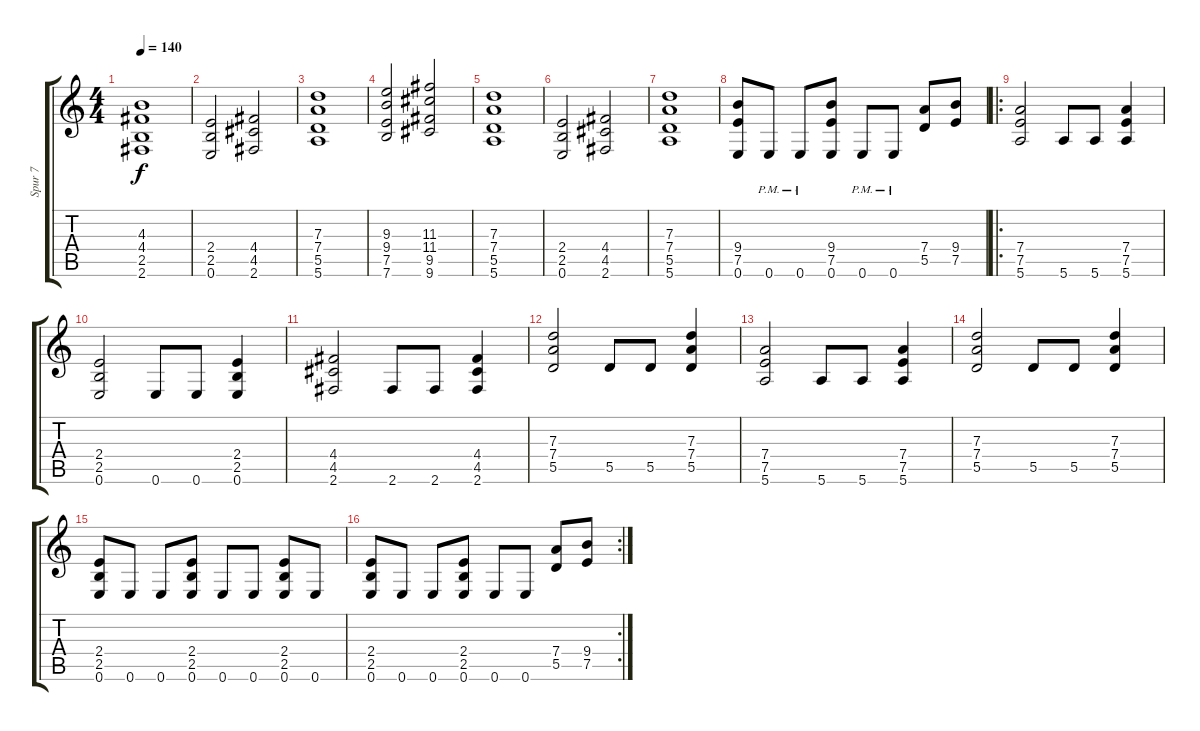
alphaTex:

\track ("Spur 7" "Spur 7") {instrument overdrivenguitar}
\staff {score tabs}
\tuning (E4 B3 G3 D3 A2 E2) {hide}
\ts (4 4)
\tempo 140
\clef g2
\ks c
(4.3 4.4 2.5 2.6).1{dy f} |
(2.4 2.5 0.6).2 (4.4 4.5 2.6).2 |
(7.3 7.4 5.5 5.6).1 |
(9.3 9.4 7.5 7.6).2 (11.3 11.4 9.5 9.6).2 |
(7.3 7.4 5.5 5.6).1 |
(2.4 2.5 0.6).2 (4.4 4.5 2.6).2 |
(7.3 7.4 5.5 5.6).1 |
(9.4 7.5 0.6).8 0.6{pm}.8 0.6{pm}.8 (9.4 7.5 0.6).8 0.6{pm}.8 0.6{pm}.8 (7.4 5.5).8 (9.4 7.5).8 |
\ro
(7.4 7.5 5.6).2 5.6.8 5.6.8 (7.4 7.5 5.6).4 |
(2.4 2.5 0.6).2 0.6.8 0.6.8 (2.4 2.5 0.6).4 |
(4.4 4.5 2.6).2 2.6.8 2.6.8 (4.4 4.5 2.6).4 |
(7.3 7.4 5.5).2 5.5.8 5.5.8 (7.3 7.4 5.5).4 |
(7.4 7.5 5.6).2 5.6.8 5.6.8 (7.4 7.5 5.6).4 |
(7.3 7.4 5.5).2 5.5.8 5.5.8 (7.3 7.4 5.5).4 |
(2.4 2.5 0.6).8 0.6.8 0.6.8 (2.4 2.5 0.6).8 0.6.8 0.6.8 (2.4 2.5 0.6).8 0.6.8 |
\rc 2
(2.4 2.5 0.6).8 0.6.8 0.6.8 (2.4 2.5 0.6).8 0.6.8 0.6.8 (7.4 5.5).8 (9.4 7.5).8
